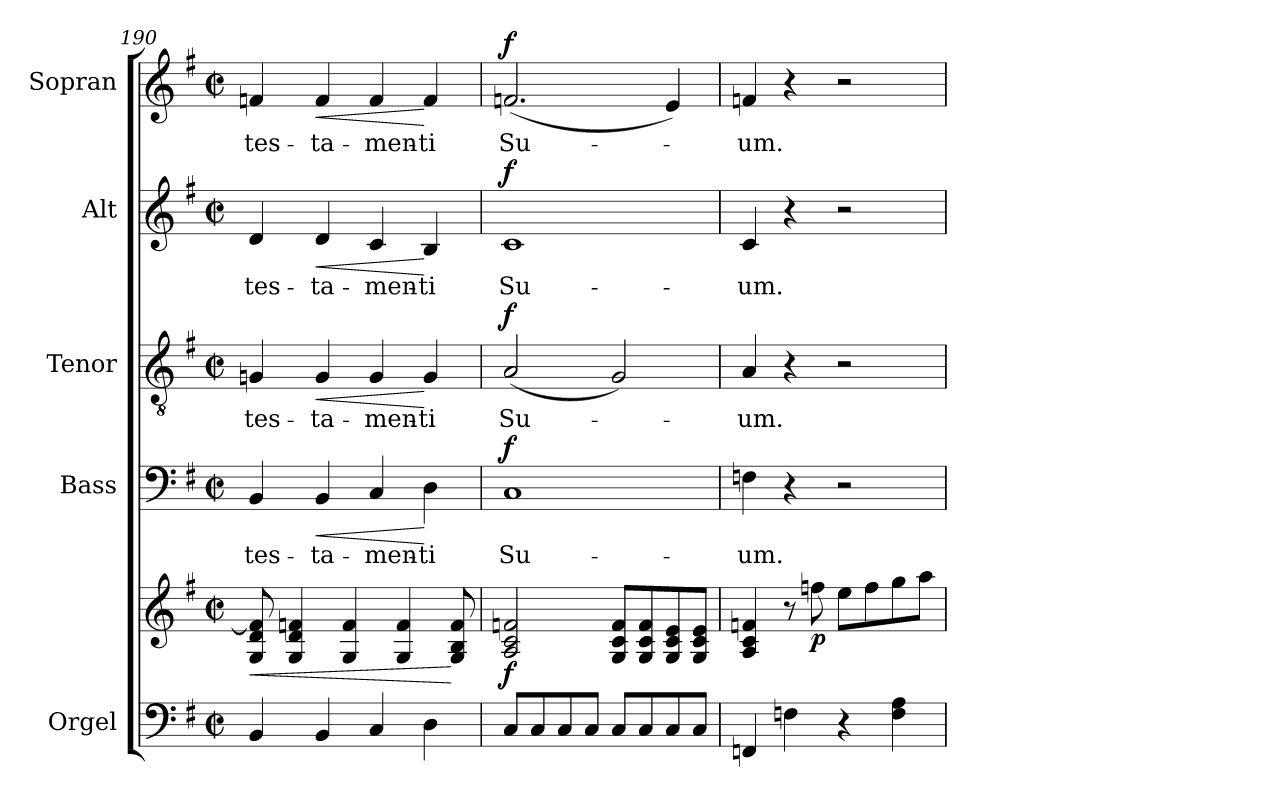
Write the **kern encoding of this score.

**kern	**kern	**dynam	**kern	**text	**dynam	**kern	**text	**dynam	**kern	**text	**dynam	**kern	**text	**dynam
*part5	*part5	*part5	*part4	*part4	*part4	*part3	*part3	*part3	*part2	*part2	*part2	*part1	*part1	*part1
*staff6	*staff5	*staff5/6	*staff4	*staff4	*staff4	*staff3	*staff3	*staff3	*staff2	*staff2	*staff2	*staff1	*staff1	*staff1
*I"Orgel	*	*	*I"Bass	*	*	*I"Tenor	*	*	*I"Alt	*	*	*I"Sopran	*	*
*I'Org.	*	*	*I'B.	*	*	*I'T.	*	*	*I'A.	*	*	*I'S.	*	*
!!LO:PB:g=z
*clefF4	*clefG2	*	*clefF4	*	*	*clefGv2	*	*	*clefG2	*	*	*clefG2	*	*
*k[f#]	*k[f#]	*	*k[f#]	*	*	*k[f#]	*	*	*k[f#]	*	*	*k[f#]	*	*
*G:	*G:	*	*G:	*	*	*G:	*	*	*G:	*	*	*G:	*	*
*M2/2	*M2/2	*	*M2/2	*	*	*M2/2	*	*	*M2/2	*	*	*M2/2	*	*
*met(c|)	*met(c|)	*	*met(c|)	*	*	*met(c|)	*	*	*met(c|)	*	*	*met(c|)	*	*
=190	=190	=190	=190	=190	=190	=190	=190	=190	=190	=190	=190	=190	=190	=190
!	!	!LO:HP:b	!	!LO:LY:b	!	!	!LO:LY:b	!	!	!LO:LY:b	!	!	!LO:LY:b	!
4BB/	8G/ 8d/ 8f/]	<	4BB/	tes-	.	4Gn/	tes-	.	4d/	tes-	.	4fn/	tes-	.
.	4G/ 4d/ 4fn/	.	.	.	.	.	.	.	.	.	.	.	.	.
!	!	!	!	!LO:LY:b	!LO:HP:b	!	!LO:LY:b	!LO:HP:b	!	!LO:LY:b	!LO:HP:b	!	!LO:LY:b	!LO:HP:b
4BB/	.	.	4BB/	-ta-	<	4G/	-ta-	<	4d/	-ta-	<	4f/	-ta-	<
.	4G/ 4f/	.	.	.	.	.	.	.	.	.	.	.	.	.
!	!	!	!	!LO:LY:b	!	!	!LO:LY:b	!	!	!LO:LY:b	!	!	!LO:LY:b	!
4C/	.	.	4C/	-men-	.	4G/	-men-	.	4c/	-men-	.	4f/	-men-	.
.	4G/ 4f/	.	.	.	.	.	.	.	.	.	.	.	.	.
!	!	!	!	!LO:LY:b	!	!	!LO:LY:b	!	!	!LO:LY:b	!	!	!LO:LY:b	!
4D\	.	.	4D\	-ti	[	4G/	-ti	[	4B/	-ti	[	4f/	-ti	[
.	8G/ 8B/ 8f/	[	.	.	.	.	.	.	.	.	.	.	.	.
=191	=191	=191	=191	=191	=191	=191	=191	=191	=191	=191	=191	=191	=191	=191
!	!	!LO:DY:b	!	!LO:LY:b	!LO:DY:a	!	!LO:LY:b	!LO:DY:a	!	!LO:LY:b	!LO:DY:a	!	!LO:LY:b	!LO:DY:a
8C/L	2A/ 2c/ 2fn/	f	1C	Su-	f	(<2A/	Su-	f	1c	Su-	f	(<2.fn/	Su-	f
8C/	.	.	.	.	.	.	.	.	.	.	.	.	.	.
8C/	.	.	.	.	.	.	.	.	.	.	.	.	.	.
8C/J	.	.	.	.	.	.	.	.	.	.	.	.	.	.
8C/L	8G/ 8c/ 8f/L	.	.	.	.	2G/)	.	.	.	.	.	.	.	.
8C/	8G/ 8c/ 8f/	.	.	.	.	.	.	.	.	.	.	.	.	.
8C/	8G/ 8c/ 8e/	.	.	.	.	.	.	.	.	.	.	4e/)	.	.
8C/J	8G/ 8c/ 8e/J	.	.	.	.	.	.	.	.	.	.	.	.	.
=192	=192	=192	=192	=192	=192	=192	=192	=192	=192	=192	=192	=192	=192	=192
!	!	!	!	!LO:LY:b	!	!	!LO:LY:b	!	!	!LO:LY:b	!	!	!LO:LY:b	!
4FFn/	4A/ 4c/ 4fn/	.	4Fn\	-um.	.	4A/	-um.	.	4c/	-um.	.	4fn/	-um.	.
4Fn\	8r	.	4r	.	.	4r	.	.	4r	.	.	4r	.	.
!	!	!LO:DY:b	!	!	!	!	!	!	!	!	!	!	!	!
.	8ffn\	p	.	.	.	.	.	.	.	.	.	.	.	.
4r	8ee\L	.	2r	.	.	2r	.	.	2r	.	.	2r	.	.
.	8ff\	.	.	.	.	.	.	.	.	.	.	.	.	.
4F\ 4A\	8gg\	.	.	.	.	.	.	.	.	.	.	.	.	.
.	8aa\J	.	.	.	.	.	.	.	.	.	.	.	.	.
=	=	=	=	=	=	=	=	=	=	=	=	=	=	=
*-	*-	*-	*-	*-	*-	*-	*-	*-	*-	*-	*-	*-	*-	*-
